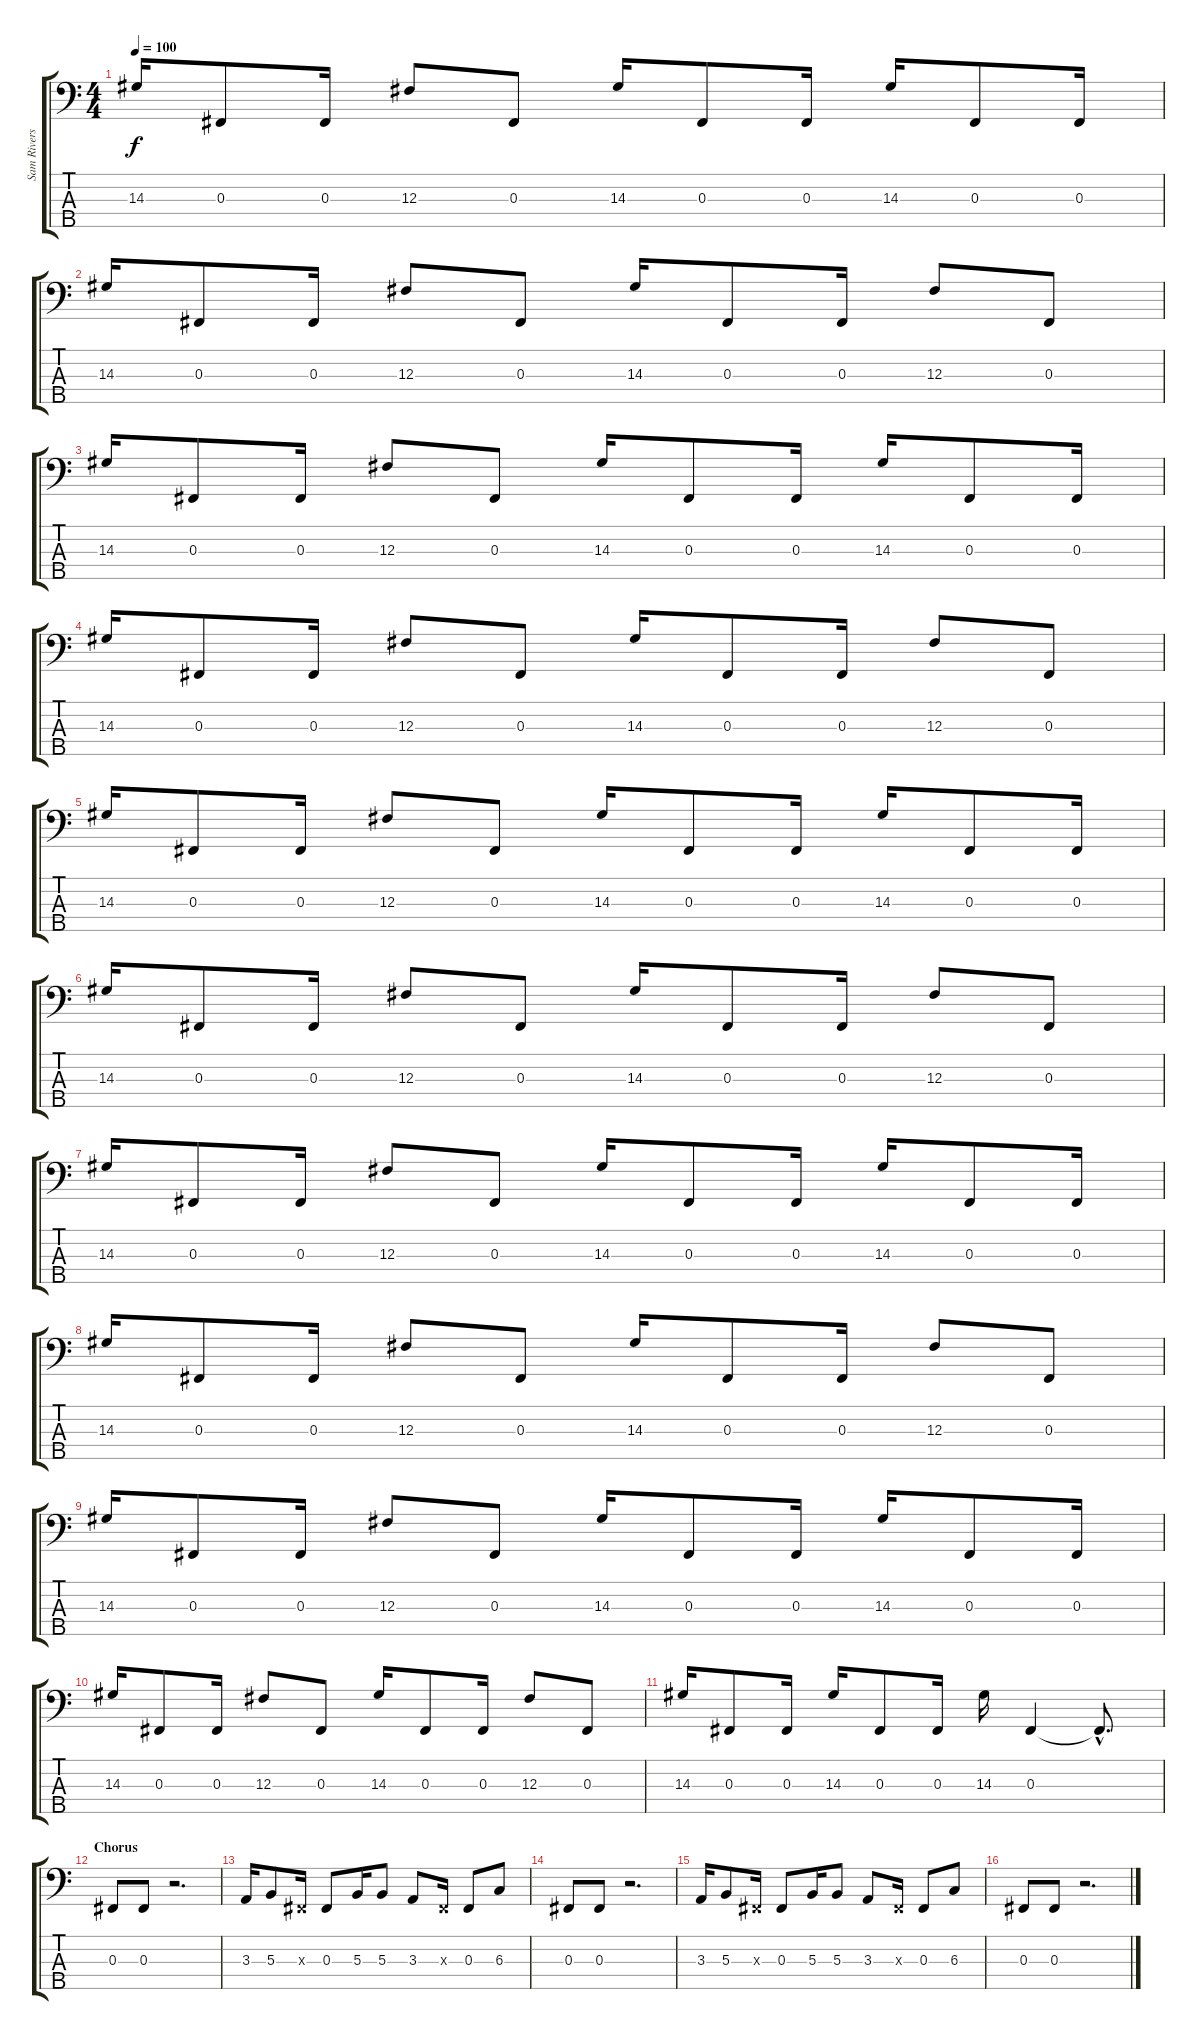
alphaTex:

\track ("Sam Rivers - Bass" "Sam Rivers") {instrument electricbassfinger}
\staff {score tabs}
\tuning (E2 B1 Gb1 Db1 Bb0) {hide}
\ts (4 4)
\tempo 100
\clef f4
\ks c
14.3.16{dy f} 0.3.8 0.3.16 12.3.8 0.3.8 14.3.16 0.3.8 0.3.16 14.3.16 0.3.8 0.3.16 |
14.3.16 0.3.8 0.3.16 12.3.8 0.3.8 14.3.16 0.3.8 0.3.16 12.3.8 0.3.8 |
14.3.16 0.3.8 0.3.16 12.3.8 0.3.8 14.3.16 0.3.8 0.3.16 14.3.16 0.3.8 0.3.16 |
14.3.16 0.3.8 0.3.16 12.3.8 0.3.8 14.3.16 0.3.8 0.3.16 12.3.8 0.3.8 |
14.3.16 0.3.8 0.3.16 12.3.8 0.3.8 14.3.16 0.3.8 0.3.16 14.3.16 0.3.8 0.3.16 |
14.3.16 0.3.8 0.3.16 12.3.8 0.3.8 14.3.16 0.3.8 0.3.16 12.3.8 0.3.8 |
14.3.16 0.3.8 0.3.16 12.3.8 0.3.8 14.3.16 0.3.8 0.3.16 14.3.16 0.3.8 0.3.16 |
14.3.16 0.3.8 0.3.16 12.3.8 0.3.8 14.3.16 0.3.8 0.3.16 12.3.8 0.3.8 |
14.3.16 0.3.8 0.3.16 12.3.8 0.3.8 14.3.16 0.3.8 0.3.16 14.3.16 0.3.8 0.3.16 |
14.3.16 0.3.8 0.3.16 12.3.8 0.3.8 14.3.16 0.3.8 0.3.16 12.3.8 0.3.8 |
14.3.16 0.3.8 0.3.16 14.3.16 0.3.8 0.3.16 14.3.16 0.3.4 0.3{hac t}.8{d} |
\section ("" "Chorus")
0.3.8 0.3.8 r.2{d} |
3.3.16 5.3.8 0.3{x}.16 0.3.8 5.3.16 5.3.8 3.3.8 0.3{x}.16 0.3.8 6.3.8 |
0.3.8 0.3.8 r.2{d} |
3.3.16 5.3.8 0.3{x}.16 0.3.8 5.3.16 5.3.8 3.3.8 0.3{x}.16 0.3.8 6.3.8 |
0.3.8 0.3.8 r.2{d}
